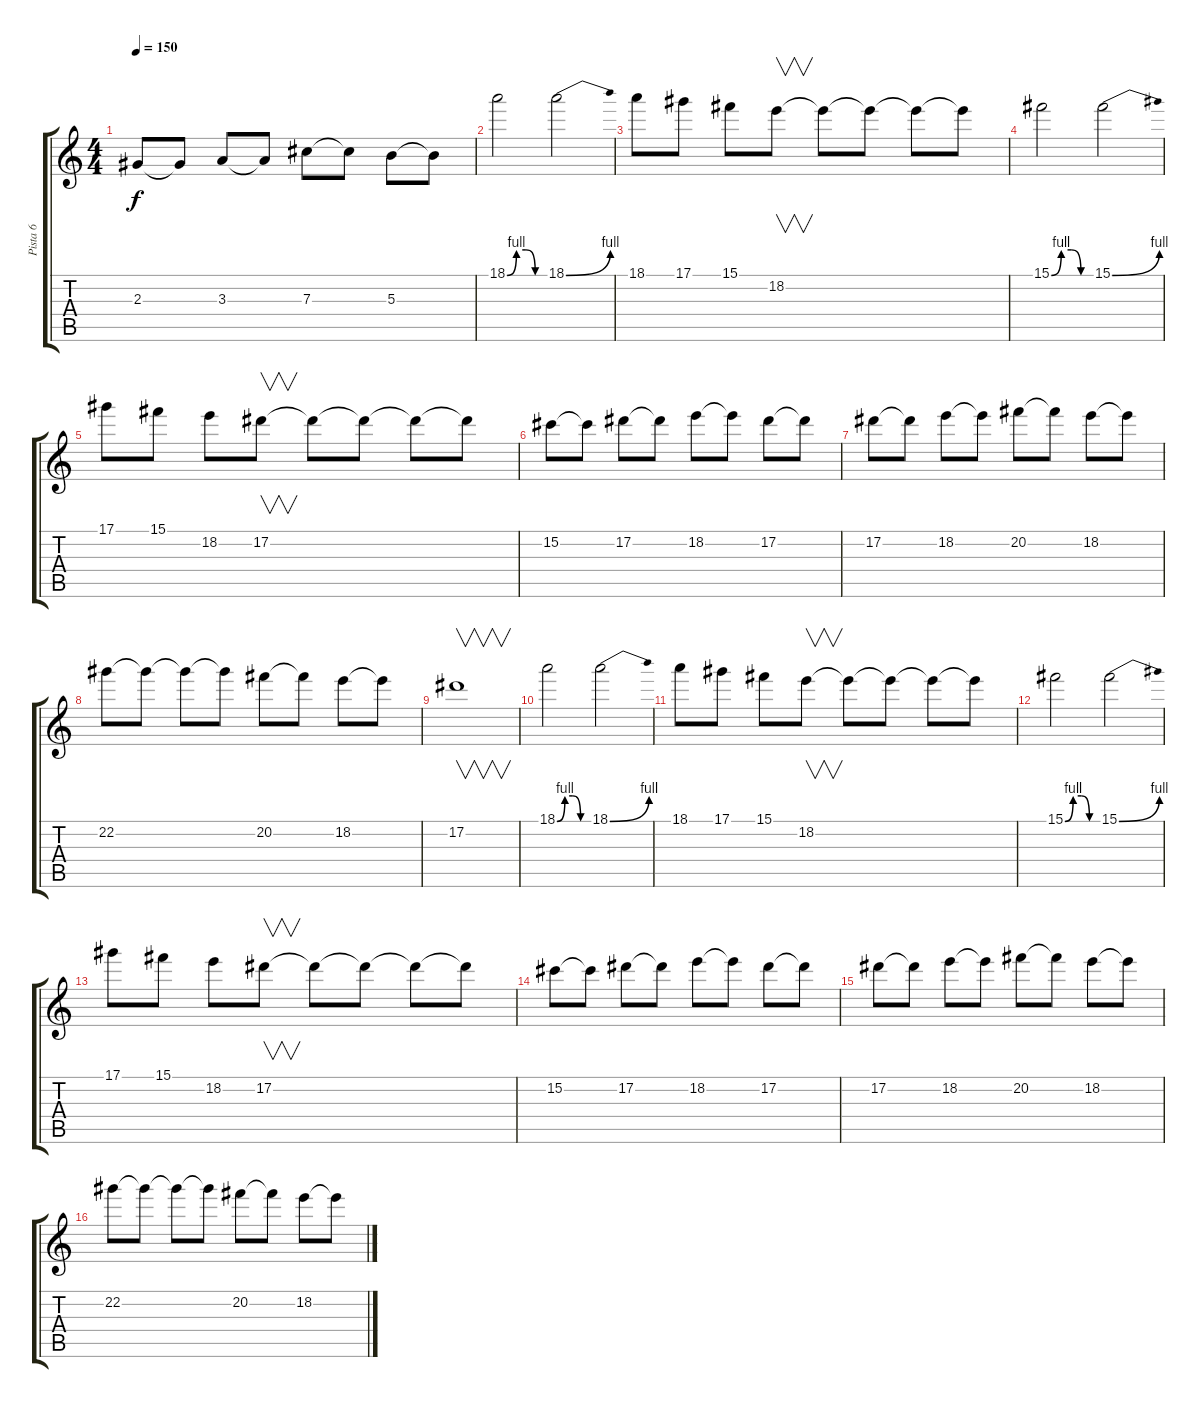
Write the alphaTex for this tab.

\track ("Pista 6" "Pista 6") {instrument distortionguitar}
\staff {score tabs}
\tuning (Eb4 Bb3 Gb3 Db3 Ab2 Eb2) {hide}
\ts (4 4)
\tempo 150
\clef g2
\ks c
2.3.8{dy f} 2.3{t}.8 3.3.8 3.3{t}.8 7.3.8 7.3{t}.8 5.3.8 5.3{t}.8 |
18.1{be (custom 0 0 15 4 30 4 45 0 60 0)}.2 18.1{be (bend 0 0 60 4)}.2 |
18.1.8 17.1.8 15.1.8 18.2.8{v} 18.2{t}.8 18.2{t}.8 18.2{t}.8 18.2{t}.8 |
15.1{be (custom 0 0 15 4 30 4 45 0 60 0)}.2 15.1{be (bend 0 0 60 4)}.2 |
17.1.8 15.1.8 18.2.8 17.2.8{v} 17.2{t}.8 17.2{t}.8 17.2{t}.8 17.2{t}.8 |
15.2.8 15.2{t}.8 17.2.8 17.2{t}.8 18.2.8 18.2{t}.8 17.2.8 17.2{t}.8 |
17.2.8 17.2{t}.8 18.2.8 18.2{t}.8 20.2.8 20.2{t}.8 18.2.8 18.2{t}.8 |
22.2.8 22.2{t}.8 22.2{t}.8 22.2{t}.8 20.2.8 20.2{t}.8 18.2.8 18.2{t}.8 |
17.2.1{v} |
18.1{be (custom 0 0 15 4 30 4 45 0 60 0)}.2 18.1{be (bend 0 0 60 4)}.2 |
18.1.8 17.1.8 15.1.8 18.2.8{v} 18.2{t}.8 18.2{t}.8 18.2{t}.8 18.2{t}.8 |
15.1{be (custom 0 0 15 4 30 4 45 0 60 0)}.2 15.1{be (bend 0 0 60 4)}.2 |
17.1.8 15.1.8 18.2.8 17.2.8{v} 17.2{t}.8 17.2{t}.8 17.2{t}.8 17.2{t}.8 |
15.2.8 15.2{t}.8 17.2.8 17.2{t}.8 18.2.8 18.2{t}.8 17.2.8 17.2{t}.8 |
17.2.8 17.2{t}.8 18.2.8 18.2{t}.8 20.2.8 20.2{t}.8 18.2.8 18.2{t}.8 |
22.2.8 22.2{t}.8 22.2{t}.8 22.2{t}.8 20.2.8 20.2{t}.8 18.2.8 18.2{t}.8
